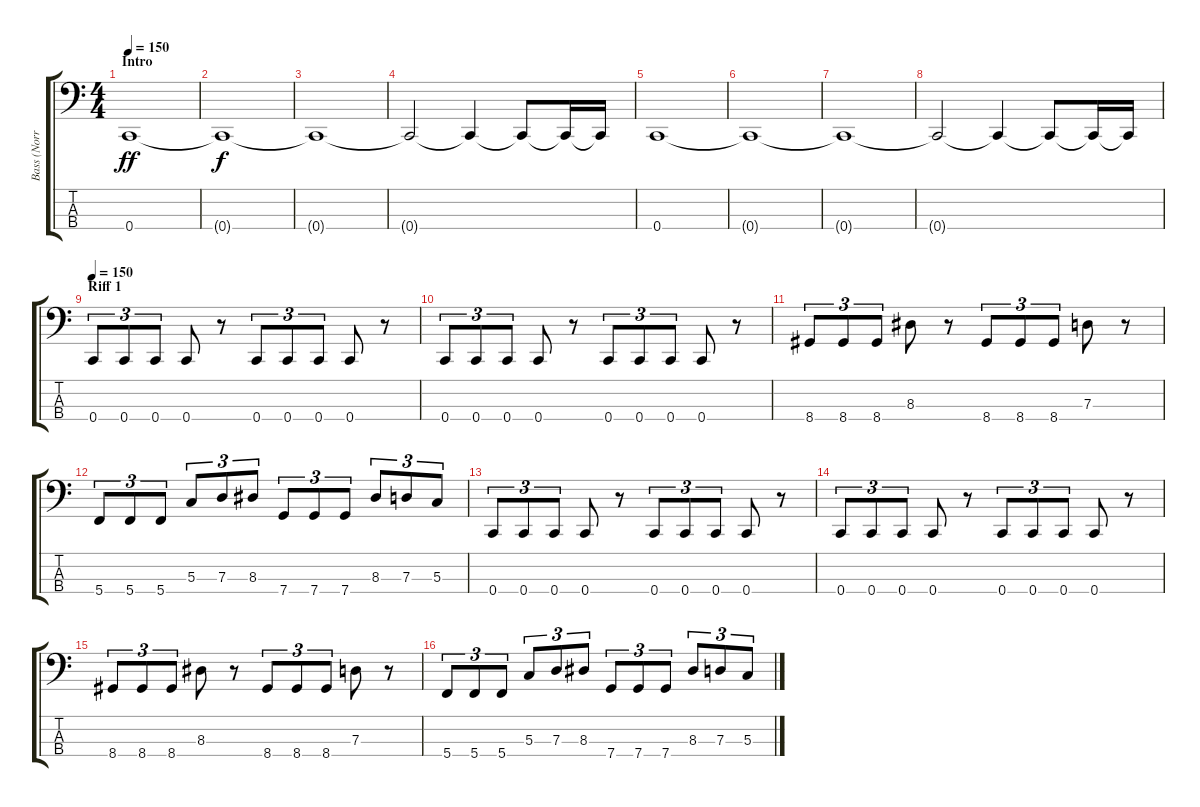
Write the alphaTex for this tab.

\track ("Bass (Norris)" "Bass (Norr") {instrument electricbasspick}
\staff {score tabs}
\tuning (F2 C2 G1 C1) {hide}
\ts (4 4)
\section ("" "Intro")
\tempo 150
\clef f4
\ks c
0.4.1{dy ff instrument electricbasspick} |
0.4{t}.1{dy f} |
0.4{t}.1 |
0.4{t}.2 0.4{t}.4 0.4{t}.8 0.4{t}.16 0.4{t}.16 |
0.4.1 |
0.4{t}.1 |
0.4{t}.1 |
0.4{t}.2 0.4{t}.4 0.4{t}.8 0.4{t}.16 0.4{t}.16 |
\section ("" "Riff 1")
\tempo 150
0.4.8{tu (3 2)} 0.4.8{tu (3 2)} 0.4.8{tu (3 2)} 0.4.8 r.8 0.4.8{tu (3 2)} 0.4.8{tu (3 2)} 0.4.8{tu (3 2)} 0.4.8 r.8 |
0.4.8{tu (3 2)} 0.4.8{tu (3 2)} 0.4.8{tu (3 2)} 0.4.8 r.8 0.4.8{tu (3 2)} 0.4.8{tu (3 2)} 0.4.8{tu (3 2)} 0.4.8 r.8 |
8.4.8{tu (3 2)} 8.4.8{tu (3 2)} 8.4.8{tu (3 2)} 8.3.8 r.8 8.4.8{tu (3 2)} 8.4.8{tu (3 2)} 8.4.8{tu (3 2)} 7.3.8 r.8 |
5.4.8{tu (3 2)} 5.4.8{tu (3 2)} 5.4.8{tu (3 2)} 5.3.8{tu (3 2)} 7.3.8{tu (3 2)} 8.3.8{tu (3 2)} 7.4.8{tu (3 2)} 7.4.8{tu (3 2)} 7.4.8{tu (3 2)} 8.3.8{tu (3 2)} 7.3.8{tu (3 2)} 5.3.8{tu (3 2)} |
0.4.8{tu (3 2)} 0.4.8{tu (3 2)} 0.4.8{tu (3 2)} 0.4.8 r.8 0.4.8{tu (3 2)} 0.4.8{tu (3 2)} 0.4.8{tu (3 2)} 0.4.8 r.8 |
0.4.8{tu (3 2)} 0.4.8{tu (3 2)} 0.4.8{tu (3 2)} 0.4.8 r.8 0.4.8{tu (3 2)} 0.4.8{tu (3 2)} 0.4.8{tu (3 2)} 0.4.8 r.8 |
8.4.8{tu (3 2)} 8.4.8{tu (3 2)} 8.4.8{tu (3 2)} 8.3.8 r.8 8.4.8{tu (3 2)} 8.4.8{tu (3 2)} 8.4.8{tu (3 2)} 7.3.8 r.8 |
5.4.8{tu (3 2)} 5.4.8{tu (3 2)} 5.4.8{tu (3 2)} 5.3.8{tu (3 2)} 7.3.8{tu (3 2)} 8.3.8{tu (3 2)} 7.4.8{tu (3 2)} 7.4.8{tu (3 2)} 7.4.8{tu (3 2)} 8.3.8{tu (3 2)} 7.3.8{tu (3 2)} 5.3.8{tu (3 2)}
